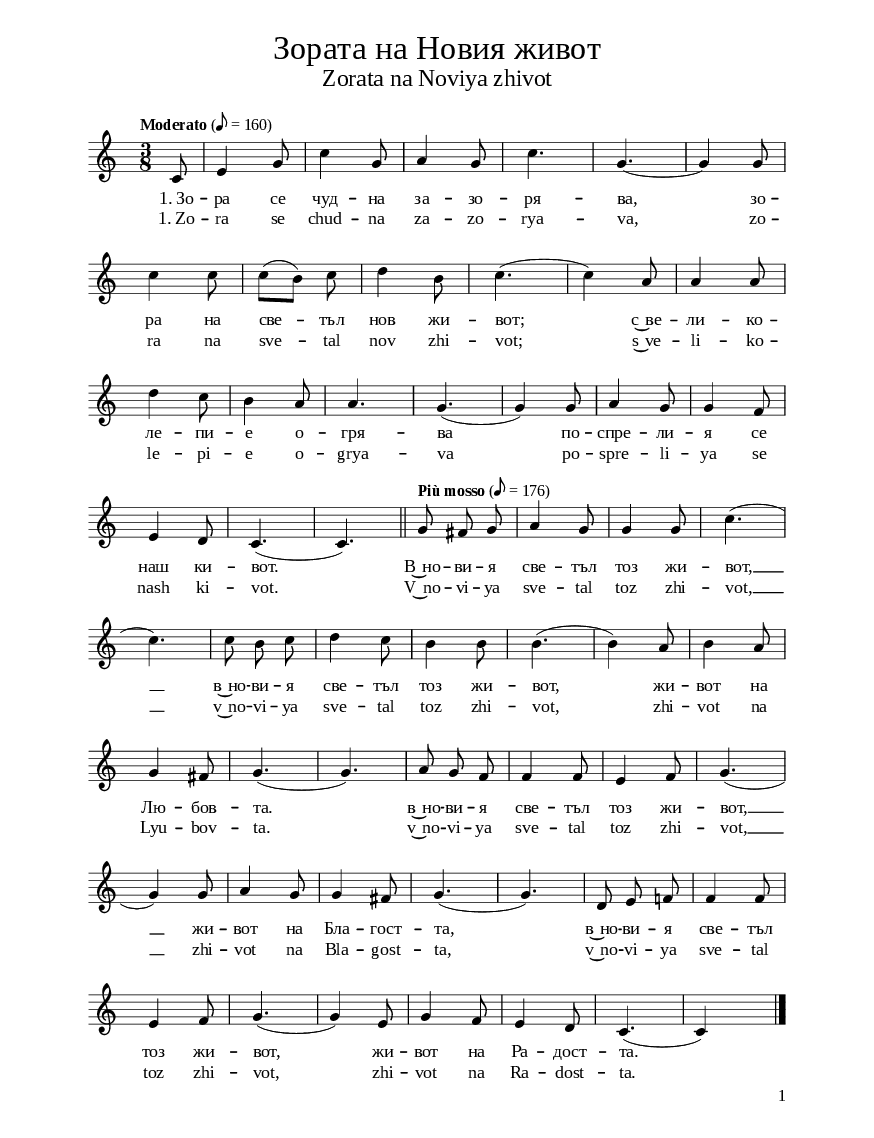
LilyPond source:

\version "2.22.1"

% include paper part and global functions
\include "include/globals.ily"

\bookpart {
  \include "include/bookpart-paper.ily"
  \score {
    \include "include/score-layout.ily"

    \new Voice \absolute  {
      \clef treble
      \key c \major
      \time 3/8
      \tempoFunc "Moderato" 8 "160"
      \partial 8
      \autoBeamOff
      c'8 |e'4 g'8|c''4 g'8 |a'4 g'8 |c''4.| g'4. ~ |  g'4    g'8 |\break
      c''4 c''8| \once \autoBeamOn c''8 ([  b'8  ])  \noBeam  c''8 |d''4 b'8  |c''4. ( | c''4 ) a'8| a'4 a'8| \break
      d''4  c''8| b'4 a'8| a'4. | g'4. ( |g'4 ) g'8 | a'4 g'8 | g'4 f'8 | \break
      e'4 d'8| c'4. ( | c'4. ) | \bar "||"
      \tempoFunc "Più mosso" 8 "176"
      g'8  fis'8 g'8 | a'4 g'8 | g'4 g'8 | c''4. (| \break
      c''4. ) | c''8 b'8 c''8| d''4 c''8 | b'4  b'8 | b'4.  (| b'4 )  a'8| b'4 a'8 | \break
      g'4 fis'8 | g'4. (| g'4. ) | a'8 g'8 f'8 | f'4 f'8 | e'4 f'8 | g'4. (| \break
      g'4 ) g'8 | a'4 g'8 | g'4 fis'8 | g'4. (| g'4. )| d'8 e'8 f'!8| f'4 f'8 | \break
      e'4 f'8 | g'4. (|g'4 ) e'8 | g'4 f'8 | e'4 d'8 | c'4. ( | c' 4 ) s8 | \bar "|."
    }

    \addlyrics {
      "1. Зо" -- ра се чуд -- на за -- зо -- ря -- ва, зо --
      ра на све -- тъл нов жи -- вот; с~ве -- ли -- ко --
      ле -- пи -- е о -- гря -- ва по -- спре -- ли -- я се
      наш ки -- вот. В~но -- ви -- я све -- тъл тоз жи -- вот, __
      в~но -- ви -- я све -- тъл тоз жи -- вот, жи -- вот на
      Лю -- бов -- та.  в~но -- ви -- я све -- тъл тоз жи -- вот, __
      жи -- вот на Бла -- гост -- та, в~но -- ви -- я све -- тъл
      тоз жи -- вот, жи -- вот на Ра -- дост -- та.
    }

    \addlyrics {
      "1. Zo" -- ra se chud -- na za -- zo -- rya -- va, zo --
      ra na sve -- tal nov zhi -- vot; s~ve -- li -- ko --
      le -- pi -- e o -- grya -- va po -- spre -- li -- ya se
      nash ki -- vot. V~no -- vi -- ya sve -- tal toz zhi -- vot, __
      v~no -- vi -- ya sve -- tal toz zhi -- vot, zhi -- vot na
      Lyu -- bov -- ta.  v~no -- vi -- ya sve -- tal toz zhi -- vot, __
      zhi -- vot na Bla -- gost -- ta, v~no -- vi -- ya sve -- tal
      toz zhi -- vot, zhi -- vot na Ra -- dost -- ta.
    }

    \header {
      title = \titleFunc "Зората на Новия живот" "Zorata na Noviya zhivot"
    }

    \midi{}
  } % score

  \pageBreak

  \markup \fontsize #bgCoupletFontSize {
    \hspace #1
    \override #`(baseline-skip . ,bgCoupletBaselineSkip)
    \column {
      \line { 2. И птички въздуха изпълнят }
      \line {   "   " с възторг и сладки песни в хор, }
      \line {   "   " Хармонията да допълнят }
      \line {   "   " В големия небесен двор.}

      \line { " " }
      \line { "   " \italic {Припев: } }
      \line {  "   " В новия светъл тоз живот, }
      \line { "   " В новия светъл тоз живот, }
      \line { "   " Живот на любовта, }
      \line {  "   " В новия светъл тоз живот,}
      \line { "   " Живот на благостта, }
      \line { "   "  В новия светъл тоз живот,}
      \line {  "   " Живот на радостта.}
      \line { " " }

      \line { 3. Трепти зората лекокрила  }
      \line {   "   " и буди нашите души; }
      \line {   "   " като любяща майка мила}
      \line {   "   " подканва всекиго: „Стани!“}

      \line { " " }
      \line { "   " \italic {Припев ...} }
      \line { " " }

      \line { 4. Лъчи от любовта ни вливат }
      \line {   "   " В гърдите жива топлина, }
      \line {   "   " Със сладка вяра ни повдигат }
      \line {   "   " Във крепост и виделина. }

      \line { " " }
      \line { "   " \italic {Припев ...} }
      \line { " " }

      \line { 5.  О тези лъчи от Бога идат, }
      \line {   "   " Те пълнят нашите сърца, }
      \line {   "   " И шепнат сладко, как Той вика: }
      \line {   "   " „Елате, моите деца!“ }
    }

    \hspace #5
    \override #`(baseline-skip . ,bgCoupletBaselineSkip)
    \column {
      \line { 2. I ptichki vazduha izpalnyat }
      \line {   "   " s vaztorg i sladki pesni v hor, }
      \line {   "   " Harmoniyata da dopalnyat }
      \line {   "   " V golemia nebesen dvor.}

      \line { " " }
      \line { "   " \italic {Pripev: } }
      \line {  "   " V novia svetal toz zhivot, }
      \line { "   " V novia svetal toz zhivot, }
      \line { "   " Zhivot na lyubovta, }
      \line {  "   " V novia svetal toz zhivot,}
      \line { "   " Zhivot na blagostta, }
      \line { "   "  V novia svetal toz zhivot,}
      \line {  "   " Zhivot na radostta.}
      \line { " " }

      \line { 3. Trepti zorata lekokrila  }
      \line {   "   " i budi nashite dushi; }
      \line {   "   " kato lyubyashta mayka mila}
      \line {   "   " podkanva vsekigo: „Stani!“}

      \line { " " }
      \line { "   " \italic {Pripev ...} }
      \line { " " }

      \line { 4. Lachi ot lyubovta ni vlivat }
      \line {   "   " V gardite zhiva toplina, }
      \line {   "   " Sas sladka vyara ni povdigat }
      \line {   "   " Vav krepost i videlina. }

      \line { " " }
      \line { "   " \italic {Pripev ...} }
      \line { " " }

      \line { 5.  O tezi lachi ot Boga idat, }
      \line {   "   " Te palnyat nashite sartsa, }
      \line {   "   " I shepnat sladko, kak Toy vika: }
      \line {   "   " „Elate, moite detsa!“ }
    } %column
  } % markup

  \pageBreak

  % include foreign translation(s) of the song
  \version "2.22.1"

\markup \fill-line { \fontsize #deTitleFontSize "Die wunderbare Mögenröte bricht an" }
\markup \null
\markup \null
\markup \fontsize #deCoupletFontSize {
    \hspace #10
    \override #`(baseline-skip . ,deCoupletBaselineSkip)
    \column {
     \line { " " }
      \line { 1. Die wunderbare Morgenröte bricht an, }
      \line {   "   " die wundervolle Morgenröte des hellen, neuen Lebens, }
      \line {   "   " mit Herrlichkeit bescheint sie unsere Bundeslade }
      \line {   "   " Die wunderbare Morgenröte bricht an, }
      \line {   "   " die Morgenröte des neuen Lebens. }

      \line { " " }
      \line { 2. Und die Vögel erfüllen die Luft }
      \line {   "   "mit Begeisterung und süßen Liedern im Chor, }
      \line {   "   " damit sie die Harmonie ergänzen }
      \line {   "   " im großen himmlischen Hof. }
      \line { " " }

      \line { "   " \italic { Refrain :}  }
      \line {    "   "In diesem neuen, leuchtenden Leben (2) }
      \line {   "   "ein Leben der Liebe, }
      \line {   "   " in diesem neuen Leben der Liebe, }
      \line {   "   " in das Leben der Güte, }
      \line {   "   "in diesem neuen leuchtenden Leben, }
      \line {   "   "ein Leben der Freude.}

      \line { " " }
      \line { 3. Die Morgenröte flimmert leichtbeschwingt }
      \line {   "   " und erweckt unsere Seelen; }
      \line {   "   " wie liebe, liebevolle Mutter }
      \line {   "   " ladet sie jeden ein: Stehe auf! }

      \line { " " }
      \line { "   " \italic { Refrain } ... }

      \line { " " }
      \line { 4. Strahlen aus Liebe flößen }
      \line {   "   " in unserer Brust lebendige Wärme ein, }
      \line {   "   " mit süßem Glauben erheben sie uns }
      \line {   "   " in Stärke und Licht.}

      \line { " " }
      \line { "   " \italic { Refrain } ... }

      \line { " " }
      \line { 5. O, diese Strahlen kommen von Gott, }
      \line {   "   " sie erfüllen unsere Herzen }
      \line {   "   " und flüstern uns süß zu, wie Er ruft: }
      \line {   "   " Kommt, meine Kinder!}

      \line { " " }
      \line { "   " \italic { Refrain } ... }
    }
}


} % bookpart
